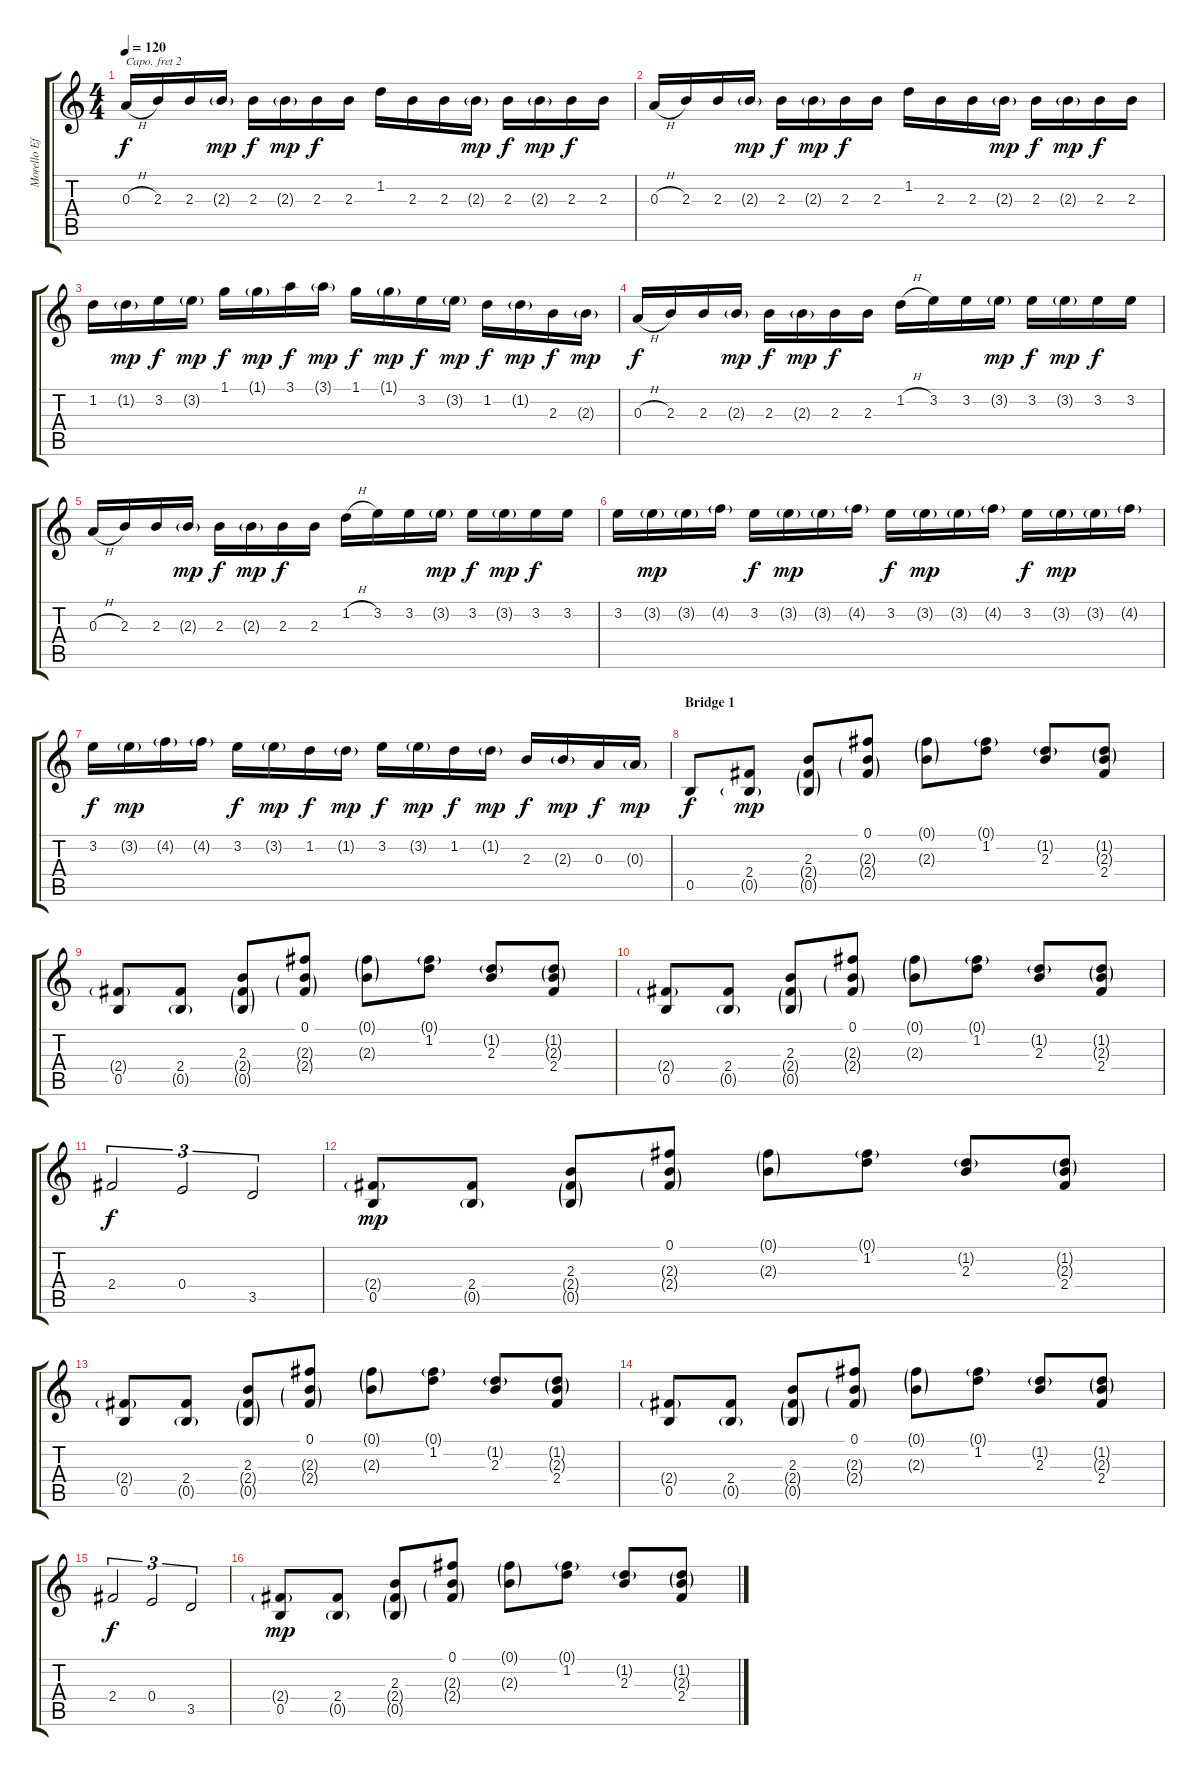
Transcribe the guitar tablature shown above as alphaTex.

\track ("Morello Effects" "Morello Ef") {instrument electricguitarclean}
\staff {score tabs}
\capo 2
\tuning (E4 B3 G3 D3 A2 E2) {hide}
\ts (4 4)
\tempo 120
\clef g2
\ks c
0.3{h}.16{dy f} 2.3.16 2.3.16 2.3{g}.16{dy mp} 2.3.16{dy f} 2.3{g}.16{dy mp} 2.3.16{dy f} 2.3.16 1.2.16 2.3.16 2.3.16 2.3{g}.16{dy mp} 2.3.16{dy f} 2.3{g}.16{dy mp} 2.3.16{dy f} 2.3.16 |
0.3{h}.16 2.3.16 2.3.16 2.3{g}.16{dy mp} 2.3.16{dy f} 2.3{g}.16{dy mp} 2.3.16{dy f} 2.3.16 1.2.16 2.3.16 2.3.16 2.3{g}.16{dy mp} 2.3.16{dy f} 2.3{g}.16{dy mp} 2.3.16{dy f} 2.3.16 |
1.2.16 1.2{g}.16{dy mp} 3.2.16{dy f} 3.2{g}.16{dy mp} 1.1.16{dy f} 1.1{g}.16{dy mp} 3.1.16{dy f} 3.1{g}.16{dy mp} 1.1.16{dy f} 1.1{g}.16{dy mp} 3.2.16{dy f} 3.2{g}.16{dy mp} 1.2.16{dy f} 1.2{g}.16{dy mp} 2.3.16{dy f} 2.3{g}.16{dy mp} |
0.3{h}.16{dy f} 2.3.16 2.3.16 2.3{g}.16{dy mp} 2.3.16{dy f} 2.3{g}.16{dy mp} 2.3.16{dy f} 2.3.16 1.2{h}.16 3.2.16 3.2.16 3.2{g}.16{dy mp} 3.2.16{dy f} 3.2{g}.16{dy mp} 3.2.16{dy f} 3.2.16 |
0.3{h}.16 2.3.16 2.3.16 2.3{g}.16{dy mp} 2.3.16{dy f} 2.3{g}.16{dy mp} 2.3.16{dy f} 2.3.16 1.2{h}.16 3.2.16 3.2.16 3.2{g}.16{dy mp} 3.2.16{dy f} 3.2{g}.16{dy mp} 3.2.16{dy f} 3.2.16 |
3.2.16 3.2{g}.16{dy mp} 3.2{g}.16 4.2{g}.16 3.2.16{dy f} 3.2{g}.16{dy mp} 3.2{g}.16 4.2{g}.16 3.2.16{dy f} 3.2{g}.16{dy mp} 3.2{g}.16 4.2{g}.16 3.2.16{dy f} 3.2{g}.16{dy mp} 3.2{g}.16 4.2{g}.16 |
3.2.16{dy f} 3.2{g}.16{dy mp} 4.2{g}.16 4.2{g}.16 3.2.16{dy f} 3.2{g}.16{dy mp} 1.2.16{dy f} 1.2{g}.16{dy mp} 3.2.16{dy f} 3.2{g}.16{dy mp} 1.2.16{dy f} 1.2{g}.16{dy mp} 2.3.16{dy f} 2.3{g}.16{dy mp} 0.3.16{dy f} 0.3{g}.16{dy mp} |
\section ("" "Bridge 1")
0.5.8{dy f instrument electricguitarclean} (2.4 0.5{g}).8{dy mp} (2.3 2.4{g} 0.5{g}).8 (0.1 2.3{g} 2.4{g}).8 (0.1{g} 2.3{g}).8 (0.1{g} 1.2).8 (1.2{g} 2.3).8 (1.2{g} 2.3{g} 2.4).8 |
(2.4{g} 0.5).8{instrument electricguitarclean} (2.4 0.5{g}).8 (2.3 2.4{g} 0.5{g}).8 (0.1 2.3{g} 2.4{g}).8 (0.1{g} 2.3{g}).8 (0.1{g} 1.2).8 (1.2{g} 2.3).8 (1.2{g} 2.3{g} 2.4).8 |
(2.4{g} 0.5).8{instrument electricguitarclean} (2.4 0.5{g}).8 (2.3 2.4{g} 0.5{g}).8 (0.1 2.3{g} 2.4{g}).8 (0.1{g} 2.3{g}).8 (0.1{g} 1.2).8 (1.2{g} 2.3).8 (1.2{g} 2.3{g} 2.4).8 |
2.4.2{tu (3 2) dy f volume 13 instrument distortionguitar} 0.4.2{tu (3 2)} 3.5.2{tu (3 2)} |
(2.4{g} 0.5).8{dy mp instrument electricguitarclean} (2.4 0.5{g}).8 (2.3 2.4{g} 0.5{g}).8 (0.1 2.3{g} 2.4{g}).8 (0.1{g} 2.3{g}).8 (0.1{g} 1.2).8 (1.2{g} 2.3).8 (1.2{g} 2.3{g} 2.4).8 |
(2.4{g} 0.5).8{instrument electricguitarclean} (2.4 0.5{g}).8 (2.3 2.4{g} 0.5{g}).8 (0.1 2.3{g} 2.4{g}).8 (0.1{g} 2.3{g}).8 (0.1{g} 1.2).8 (1.2{g} 2.3).8 (1.2{g} 2.3{g} 2.4).8 |
(2.4{g} 0.5).8{instrument electricguitarclean} (2.4 0.5{g}).8 (2.3 2.4{g} 0.5{g}).8 (0.1 2.3{g} 2.4{g}).8 (0.1{g} 2.3{g}).8 (0.1{g} 1.2).8 (1.2{g} 2.3).8 (1.2{g} 2.3{g} 2.4).8 |
2.4.2{tu (3 2) dy f volume 12 instrument distortionguitar} 0.4.2{tu (3 2)} 3.5.2{tu (3 2)} |
(2.4{g} 0.5).8{dy mp volume 8 instrument electricguitarclean} (2.4 0.5{g}).8 (2.3 2.4{g} 0.5{g}).8 (0.1 2.3{g} 2.4{g}).8 (0.1{g} 2.3{g}).8 (0.1{g} 1.2).8 (1.2{g} 2.3).8 (1.2{g} 2.3{g} 2.4).8
